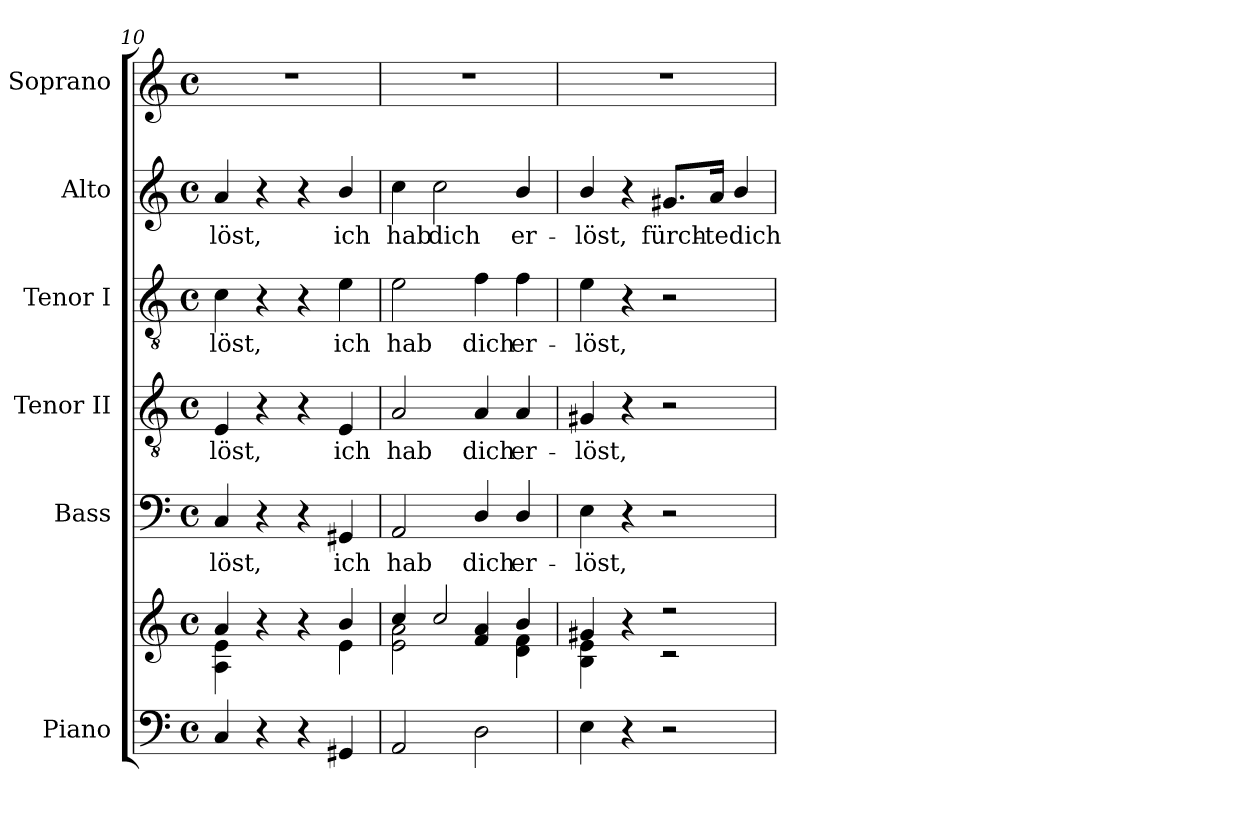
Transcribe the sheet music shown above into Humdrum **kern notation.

**kern	**kern	**kern	**text	**kern	**text	**kern	**text	**kern	**text	**kern
*part6	*part6	*part5	*part5	*part4	*part4	*part3	*part3	*part2	*part2	*part1
*staff7	*staff6	*staff5	*staff5	*staff4	*staff4	*staff3	*staff3	*staff2	*staff2	*staff1
*I"Piano	*	*I"Bass	*	*I"Tenor II	*	*I"Tenor I	*	*I"Alto	*	*I"Soprano
*I'Pno.	*	*I'B.	*	*I'T.	*	*I'T.	*	*I'A.	*	*I'S.
*clefF4	*clefG2	*clefF4	*	*clefGv2	*	*clefGv2	*	*clefG2	*	*clefG2
*	*	*	*	*ITrd7c12	*	*ITrd7c12	*	*	*	*
*k[]	*k[]	*k[]	*	*k[]	*	*k[]	*	*k[]	*	*k[]
*C:	*C:	*C:	*	*C:	*	*C:	*	*C:	*	*C:
*M4/4	*M4/4	*M4/4	*	*M4/4	*	*M4/4	*	*M4/4	*	*M4/4
*met(c)	*met(c)	*met(c)	*	*met(c)	*	*met(c)	*	*met(c)	*	*met(c)
=10	=10	=10	=10	=10	=10	=10	=10	=10	=10	=10
*	*^	*	*	*	*	*	*	*	*	*
!	!	!	!	!LO:LY:b:color=#000000	!	!	!	!	!	!	!
!	!	!	!	!	!	!LO:LY:b:color=#000000	!	!	!	!	!
!	!	!	!	!	!	!	!	!LO:LY:b:color=#000000	!	!	!
!	!	!	!	!	!	!	!	!	!	!LO:LY:b:color=#000000	!
4Ci/	4ai/	4Ai\ 4ei	4Ci/	-löst,	4EEi/	-löst,	4Ci\	-löst,	4ai/	-löst,	1r
4r	4r	4ryy	4r	.	4r	.	4r	.	4r	.	.
4r	4r	4ryy	4r	.	4r	.	4r	.	4r	.	.
!	!	!	!	!LO:LY:b:color=#000000	!	!	!	!	!	!	!
!	!	!	!	!	!	!LO:LY:b:color=#000000	!	!	!	!	!
!	!	!	!	!	!	!	!	!LO:LY:b:color=#000000	!	!	!
!	!	!	!	!	!	!	!	!	!	!LO:LY:b:color=#000000	!
4GG#Xi/	4bi/	4ei\	4GG#Xi/	ich	4EEi/	ich	4Ei\	ich	4bi/	ich	.
=11	=11	=11	=11	=11	=11	=11	=11	=11	=11	=11	=11
!	!	!	!	!LO:LY:b:color=#000000	!	!	!	!	!	!	!
!	!	!	!	!	!	!LO:LY:b:color=#000000	!	!	!	!	!
!	!	!	!	!	!	!	!	!LO:LY:b:color=#000000	!	!	!
!	!	!	!	!	!	!	!	!	!	!LO:LY:b:color=#000000	!
2AAi/	4cci/	2ei\ 2ai	2AAi/	hab	2AAi/	hab	2Ei\	hab	4cci\	hab	1r
!	!	!	!	!	!	!	!	!	!	!LO:LY:b:color=#000000	!
.	2cci/	.	.	.	.	.	.	.	2cci\	dich	.
!	!	!	!	!LO:LY:b:color=#000000	!	!	!	!	!	!	!
!	!	!	!	!	!	!LO:LY:b:color=#000000	!	!	!	!	!
!	!	!	!	!	!	!	!	!LO:LY:b:color=#000000	!	!	!
2Di\	.	4fi/ 4ai	4Di/	dich	4AAi/	dich	4Fi\	dich	.	.	.
!	!	!	!	!LO:LY:b:color=#000000	!	!	!	!	!	!	!
!	!	!	!	!	!	!LO:LY:b:color=#000000	!	!	!	!	!
!	!	!	!	!	!	!	!	!LO:LY:b:color=#000000	!	!	!
!	!	!	!	!	!	!	!	!	!	!LO:LY:b:color=#000000	!
.	4bi/	4di\ 4fi	4Di/	er-	4AAi/	er-	4Fi\	er-	4bi/	er-	.
!!LO:PB:g=z
=12	=12	=12	=12	=12	=12	=12	=12	=12	=12	=12	=12
!	!	!	!	!LO:LY:b:color=#000000	!	!	!	!	!	!	!
!	!	!	!	!	!	!LO:LY:b:color=#000000	!	!	!	!	!
!	!	!	!	!	!	!	!	!LO:LY:b:color=#000000	!	!	!
!	!	!	!	!	!	!	!	!	!	!LO:LY:b:color=#000000	!
4Ei\	4g#Xi/	4Bi\ 4ei	4Ei\	-löst,	4GG#Xi/	-löst,	4Ei\	-löst,	4bi/	-löst,	1r
4r	4r	4ryy	4r	.	4r	.	4r	.	4r	.	.
!	!	!	!	!	!	!	!	!	!	!LO:LY:b:color=#000000	!
2r	2r	2r	2r	.	2r	.	2r	.	8.g#Xi/L	fürch-	.
!	!	!	!	!	!	!	!	!	!	!LO:LY:b:color=#000000	!
.	.	.	.	.	.	.	.	.	16ai/Jk	-te	.
!	!	!	!	!	!	!	!	!	!	!LO:LY:b:color=#000000	!
.	.	.	.	.	.	.	.	.	4bi/	dich	.
*	*v	*v	*	*	*	*	*	*	*	*	*
=	=	=	=	=	=	=	=	=	=	=
*-	*-	*-	*-	*-	*-	*-	*-	*-	*-	*-
